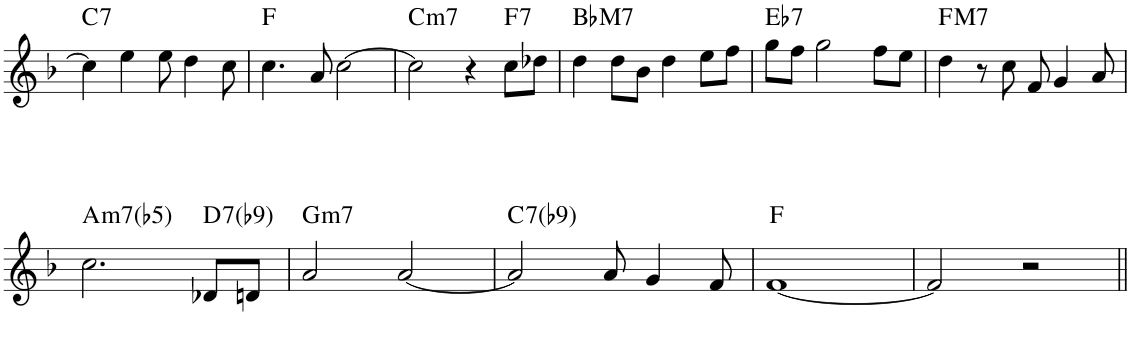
**kern	**harte
*part1	*part1
*staff1	*
*I"Piano	*
*I'Pno.	*
!!LO:PB:g=z
*clefG2	*
*k[b-]	*
*M4/4	*
=47	=47
!	!LO:H:kt=7
4cc\]	C:7
4ee\	.
8ee\	.
4dd\	.
8cc\	.
=48	=48
4.cc\	F:maj
8a/	.
[2cc\	.
=49	=49
!	!LO:H:kt=m7
2cc\]	C:min7
4r	.
!	!LO:H:kt=7
8cc\L	F:7
8dd-X\J	.
=50	=50
!	!LO:H:kt=M7
4dd\	Bb:maj7
8dd\L	.
8b-\J	.
4dd\	.
8ee\L	.
8ff\J	.
=51	=51
!	!LO:H:kt=7
8gg\L	Eb:7
8ff\J	.
2gg\	.
8ff\L	.
8ee\J	.
=52	=52
!	!LO:H:kt=M7
4dd\	F:maj7
8r	.
8cc\	.
8f/	.
4g/	.
8a/	.
!!LO:LB:g=z
=53	=53
!	!LO:H:kt=m7(b5)
2.cc\	A:hdim7
!	!LO:H:kt=7
8d-X/L	D:7(b9)
8dn/J	.
=54	=54
!	!LO:H:kt=m7
2a/	G:min7
[2a/	.
=55	=55
!	!LO:H:kt=7
2a/]	C:7(b9)
8a/	.
4g/	.
8f/	.
=56	=56
[1f	F:maj
=57	=57
2f/]	.
2r	.
=||	=||
*-	*-
